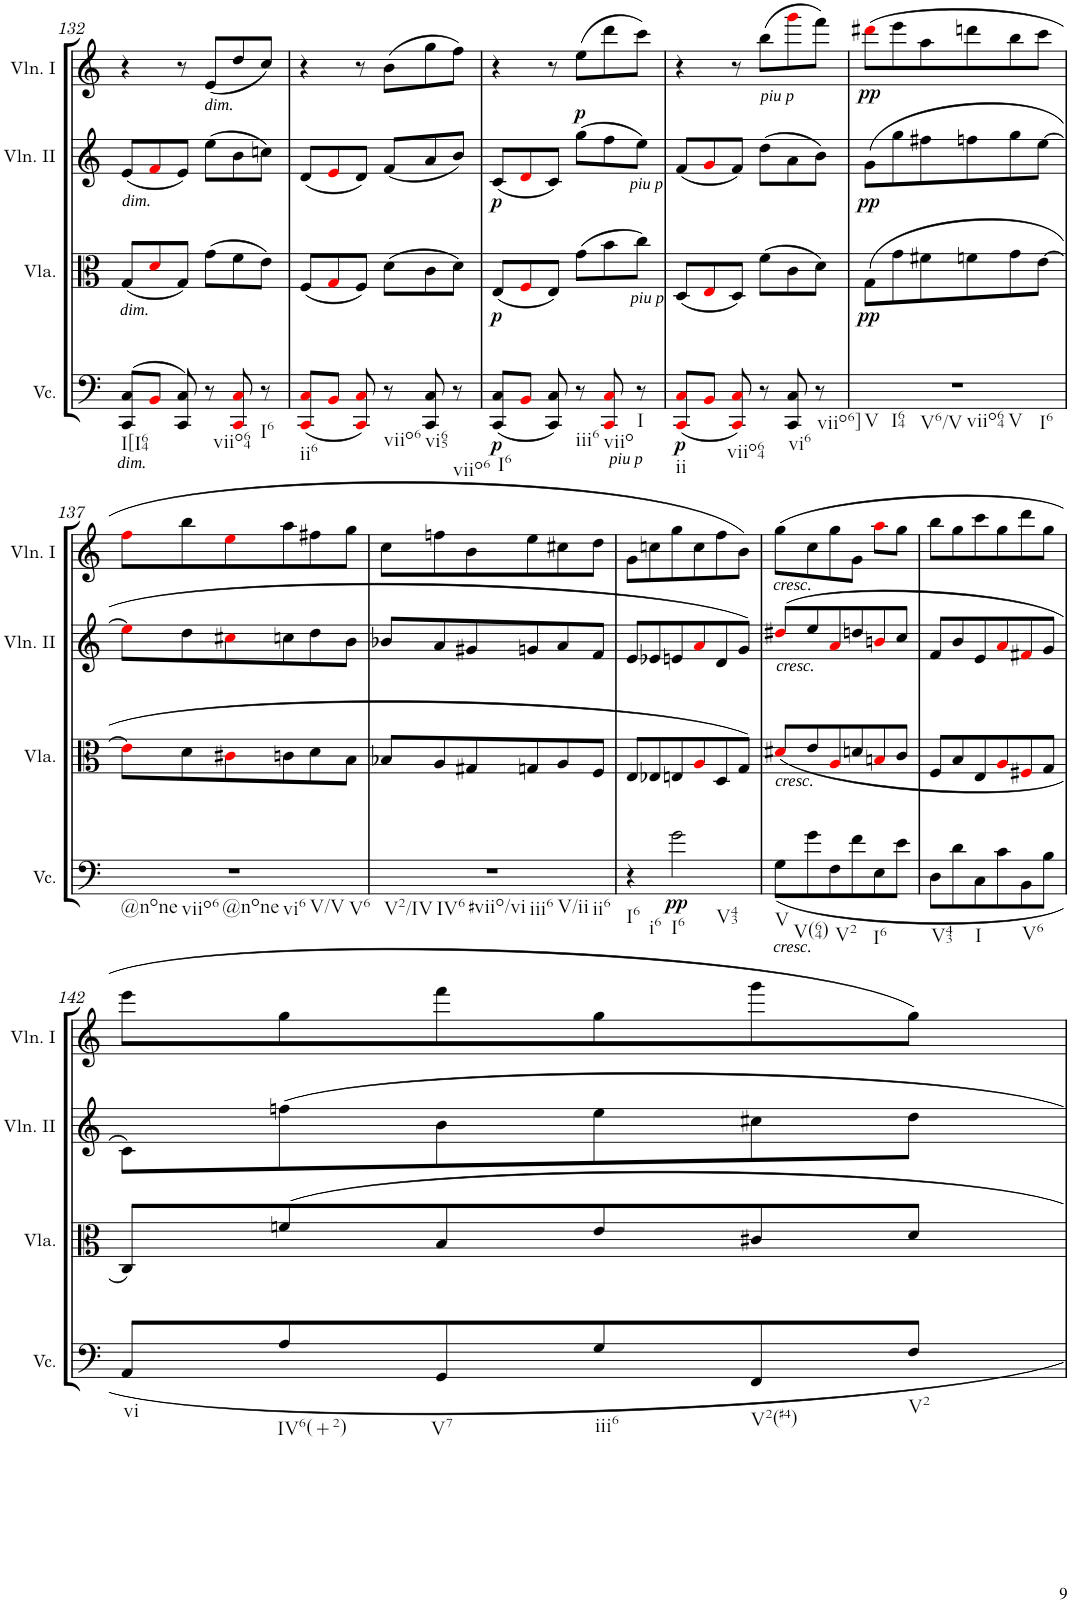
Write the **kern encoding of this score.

**kern	**dynam	**kern	**dynam	**kern	**dynam	**kern	**dynam
*part4	*part4	*part3	*part3	*part2	*part2	*part1	*part1
*staff4	*staff4	*staff3	*staff3	*staff2	*staff2	*staff1	*staff1
*I"Violoncello	*	*I"Viola	*	*I"Violin II	*	*I"Violin I	*
*I'Vc.	*	*I'Vla.	*	*I'Vln. II	*	*I'Vln. I	*
!!LO:PB:g=z
*clefF4	*	*clefC3	*	*clefG2	*	*clefG2	*
*k[]	*	*k[]	*	*k[]	*	*k[]	*
*M3/4	*	*M3/4	*	*M3/4	*	*M3/4	*
=132	=132	=132	=132	=132	=132	=132	=132
!	!	!	!	!LO:TX:b:i:t=dim.	!	!	!
!	!	!LO:TX:b:i:t=dim.	!	!	!	!	!
!LO:TX:b:i:t=dim.	!	!	!	!	!	!	!
!LO:TX:b:t=I[I64	!	!	!	!	!	!	!
(>8CC/ 8C/L	.	(8G/L	.	(8e/L	.	4r	.
8BBi/J	.	8di/	.	8fi/	.	.	.
8CC/ 8C/)	.	8G/J)	.	8e/J)	.	8r	.
!	!	!	!	!	!	!LO:TX:b:i:t=dim.	!
8r	.	(8g\L	.	(8ee\L	.	(8e/L	.
!LO:TX:b:t=viio64	!	!	!	!	!	!	!
8CCi/ 8Ci/	.	8f\	.	8b\	.	8dd/	.
!LO:TX:b:t=I6	!	!	!	!	!	!	!
8r	.	8e\J)	.	8ccn\J)	.	8cc/J)	.
=133	=133	=133	=133	=133	=133	=133	=133
!LO:TX:b:t=ii6	!	!	!	!	!	!	!
(8CCi/ 8Ci/L	.	(8F/L	.	(8d/L	.	4r	.
8BBi/J	.	8Gi/	.	8ei/	.	.	.
8CCi/ 8Ci/)	.	8F/J)	.	8d/J)	.	8r	.
!LO:TX:b:t=viio6	!	!	!	!	!	!	!
8r	.	(8d\L	.	(8f/L	.	(8b\L	.
!LO:TX:b:t=vi65	!	!	!	!	!	!	!
8CC/ 8C/	.	8c\	.	8a/	.	8gg\	.
!LO:TX:b:t=viio6	!	!	!	!	!	!	!
8r	.	8d\J)	.	8b/J)	.	8ff\J)	.
=134	=134	=134	=134	=134	=134	=134	=134
!LO:TX:b:t=I6	!	!	!	!	!	!	!
!	!LO:DY:b	!	!LO:DY:b	!	!LO:DY:b	!	!
(8CC/ 8C/L	p	(8E/L	p	(8c/L	p	4r	.
8BBi/J	.	8Fi/	.	8di/	.	.	.
8CC/ 8C/)	.	8E/J)	.	8c/J)	.	8r	.
!LO:TX:b:t=iii6	!	!	!	!	!	!	!
!	!	!	!	!	!	!	!LO:DY:b
8r	.	(8g\L	.	(8gg\L	.	(8ee\L	p
!LO:TX:b:i:t=piu p	!	!	!	!	!	!	!
!LO:TX:b:t=viio	!	!	!	!	!	!	!
8CCi/ 8Ci/	.	8b\	.	8ff\	.	8ddd\	.
!	!	!	!	!LO:TX:b:i:t=piu p	!	!	!
!	!	!LO:TX:b:i:t=piu p	!	!	!	!	!
!LO:TX:b:t=I	!	!	!	!	!	!	!
8r	.	8cc\J)	.	8ee\J)	.	8ccc\J)	.
=135	=135	=135	=135	=135	=135	=135	=135
!LO:TX:b:t=ii	!	!	!	!	!	!	!
!	!LO:DY:b	!	!	!	!	!	!
(8CCi/ 8Ci/L	p	(8D/L	.	(8f/L	.	4r	.
8BBi/J	.	8Ei/	.	8gi/	.	.	.
8CCi/ 8Ci/)	.	8D/J)	.	8f/J)	.	8r	.
!	!	!	!	!	!	!LO:TX:b:i:t=piu p	!
!LO:TX:b:t=viio64	!	!	!	!	!	!	!
8r	.	(8f\L	.	(8dd\L	.	(8bb\L	.
!LO:TX:b:t=vi6	!	!	!	!	!	!	!
8CC/ 8C/	.	8c\	.	8a\	.	8gggi\	.
!LO:TX:b:t=viio6]	!	!	!	!	!	!	!
8r	.	8d\J)	.	8b\J)	.	8fff\J)	.
=136	=136	=136	=136	=136	=136	=136	=136
!LO:TX:b:t=V	!	!	!	!	!	!	!
!LO:TX:b:t=I64	!	!	!	!	!	!	!
!LO:TX:b:t=V6/V	!	!	!	!	!	!	!
!LO:TX:b:t=viio64	!	!	!	!	!	!	!
!LO:TX:b:t=V	!	!	!	!	!	!	!
!LO:TX:b:t=I6	!	!	!	!	!	!	!
!	!	!	!LO:DY:b	!	!LO:DY:b	!	!LO:DY:b
2.r	.	(8G\L	pp	(8g\L	pp	(8ddd#Xi\L	pp
.	.	8g\	.	8gg\	.	8eee\	.
.	.	8f#X\	.	8ff#X\	.	8aa\	.
.	.	8fn\	.	8ffn\	.	8dddn\	.
.	.	8g\	.	8gg\	.	8bb\	.
.	.	[8e\J	.	[8ee\J	.	8ccc\J	.
!!LO:LB:g=z
=137	=137	=137	=137	=137	=137	=137	=137
!LO:TX:b:t=@none	!	!	!	!	!	!	!
!LO:TX:b:t=viio6	!	!	!	!	!	!	!
!LO:TX:b:t=@none	!	!	!	!	!	!	!
!LO:TX:b:t=vi6	!	!	!	!	!	!	!
!LO:TX:b:t=V/V	!	!	!	!	!	!	!
!LO:TX:b:t=V6	!	!	!	!	!	!	!
2.r	.	8ei\L]	.	8eei\L]	.	8ffi\L	.
.	.	8d\	.	8dd\	.	8bb\	.
.	.	8c#Xi\	.	8cc#Xi\	.	8eei\	.
.	.	8cn\	.	8ccn\	.	8aa\	.
.	.	8d\	.	8dd\	.	8ff#X\	.
.	.	8B\J	.	8b\J	.	8gg\J	.
=138	=138	=138	=138	=138	=138	=138	=138
!LO:TX:b:t=V2/IV	!	!	!	!	!	!	!
!LO:TX:b:t=IV6	!	!	!	!	!	!	!
!LO:TX:b:t=#viio/vi	!	!	!	!	!	!	!
!LO:TX:b:t=iii6	!	!	!	!	!	!	!
!LO:TX:b:t=V/ii	!	!	!	!	!	!	!
!LO:TX:b:t=ii6	!	!	!	!	!	!	!
2.r	.	8B-X/L	.	8b-X/L	.	8cc\L	.
.	.	8A/	.	8a/	.	8ffn\	.
.	.	8G#X/	.	8g#X/	.	8b\	.
.	.	8Gn/	.	8gn/	.	8ee\	.
.	.	8A/	.	8a/	.	8cc#X\	.
.	.	8F/J	.	8f/J	.	8dd\J	.
=139	=139	=139	=139	=139	=139	=139	=139
!LO:TX:b:t=I6	!	!	!	!	!	!	!
!LO:TX:b:t=i6	!	!	!	!	!	!	!
4r	.	8E/L	.	8e/L	.	8g\L	.
.	.	8E-X/	.	8e-X/	.	8ccn\	.
!LO:TX:b:t=I6	!	!	!	!	!	!	!
!LO:TX:b:t=V43	!	!	!	!	!	!	!
!	!LO:DY:b	!	!	!	!	!	!
2g\	pp	8En/	.	8en/	.	8gg\	.
.	.	8Ai/	.	8ai/	.	8cc\	.
.	.	8D/	.	8d/	.	8ff\	.
.	.	8G/J)	.	8g/J)	.	8b\J)	.
=140	=140	=140	=140	=140	=140	=140	=140
!	!	!	!	!	!	!LO:TX:b:i:t=cresc.	!
!	!	!	!	!LO:TX:b:i:t=cresc.	!	!	!
!	!	!LO:TX:b:i:t=cresc.	!	!	!	!	!
!LO:TX:b:i:t=cresc.	!	!	!	!	!	!	!
!LO:TX:b:t=V	!	!	!	!	!	!	!
8G\L	.	(8d#Xi/L	.	(8dd#Xi/L	.	(8gg\L	.
!LO:TX:b:t=V(64)	!	!	!	!	!	!	!
8g\	.	8e/	.	8ee/	.	8cc\	.
!LO:TX:b:t=V2	!	!	!	!	!	!	!
8F\	.	8Ai/	.	8ai/	.	8gg\	.
8f\	.	8dn/	.	8ddn/	.	8g\J	.
!LO:TX:b:t=I6	!	!	!	!	!	!	!
8E\	.	8Bni/	.	8bni/	.	8aai\L	.
8e\J	.	8c/J	.	8cc/J	.	8gg\J	.
=141	=141	=141	=141	=141	=141	=141	=141
!LO:TX:b:t=V43	!	!	!	!	!	!	!
8D\L	.	8F/L	.	8f/L	.	8bb\L	.
8d\	.	8B/	.	8b/	.	8gg\	.
!LO:TX:b:t=I	!	!	!	!	!	!	!
8C\	.	8E/	.	8e/	.	8ccc\	.
8c\	.	8Ai/	.	8ai/	.	8gg\	.
!LO:TX:b:t=V6	!	!	!	!	!	!	!
8BB\	.	8F#Xi/	.	8f#Xi/	.	8ddd\	.
8B\J	.	8G/J	.	8g/J	.	8gg\J	.
!!LO:LB:g=z
=142	=142	=142	=142	=142	=142	=142	=142
!LO:TX:b:t=vi	!	!	!	!	!	!	!
8AA/L	.	8C/L)	.	8c\L)	.	8eee\L	.
!LO:TX:b:t=IV6(+2)	!	!	!	!	!	!	!
8A/	.	8fn/	.	8ffn\	.	8gg\	.
!LO:TX:b:t=V7	!	!	!	!	!	!	!
8GG/	.	8B/	.	8b\	.	8fff\	.
!LO:TX:b:t=iii6	!	!	!	!	!	!	!
8G/	.	8e/	.	8ee\	.	8gg\	.
!LO:TX:b:t=V2(#4)	!	!	!	!	!	!	!
8FF/	.	8c#X/	.	8cc#X\	.	8ggg\	.
!LO:TX:b:t=V2	!	!	!	!	!	!	!
8F/J	.	8d/J	.	8dd\J	.	8gg\J)	.
=	=	=	=	=	=	=	=
*-	*-	*-	*-	*-	*-	*-	*-
